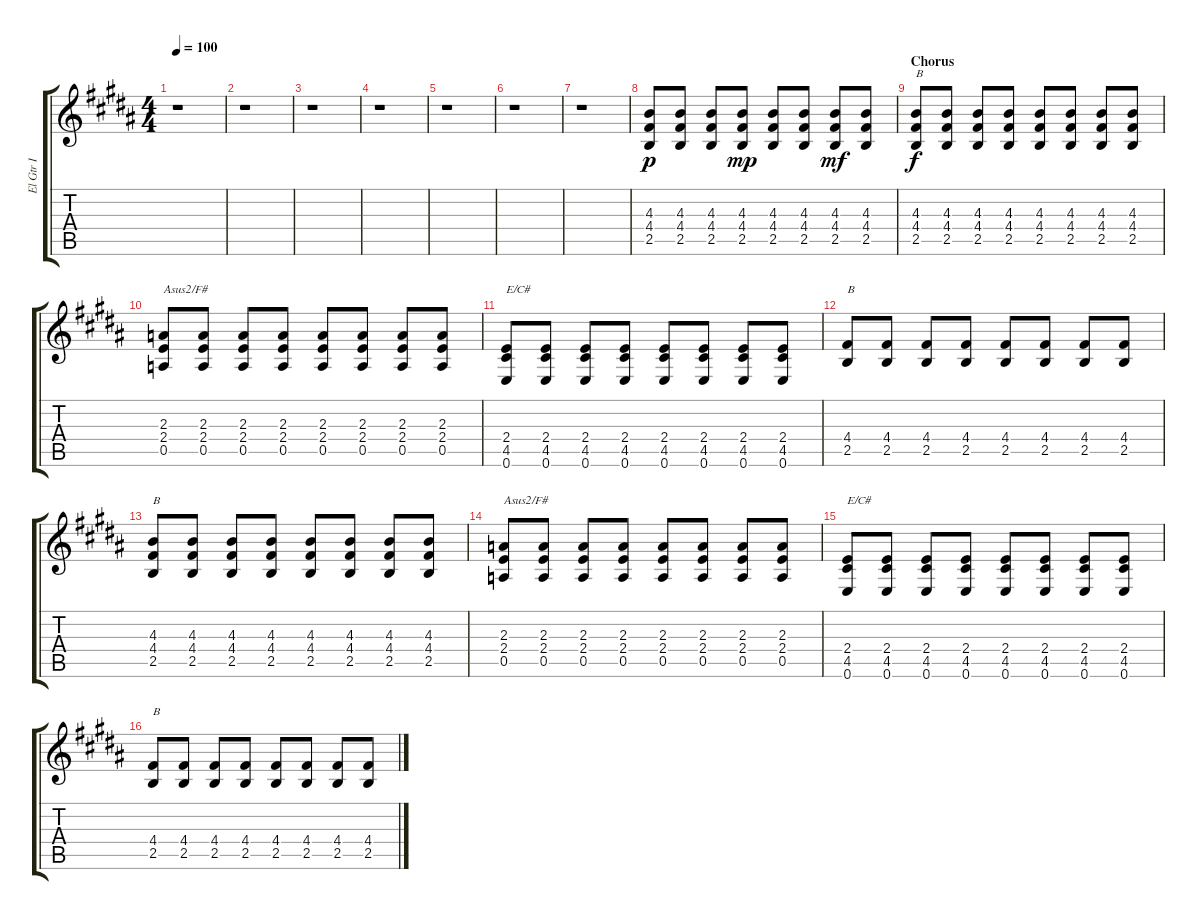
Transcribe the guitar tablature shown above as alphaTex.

\track ("El Gtr I" "El Gtr I") {instrument overdrivenguitar}
\staff {score tabs}
\tuning (E4 B3 G3 D3 A2 E2) {hide}
\ts (4 4)
\tempo 100
\clef g2
\ks b
r.1{dy f} |
r.1 |
r.1 |
r.1 |
r.1 |
r.1 |
r.1 |
(4.3 4.4 2.5).8{dy p} (4.3 4.4 2.5).8 (4.3 4.4 2.5).8 (4.3 4.4 2.5).8{dy mp} (4.3 4.4 2.5).8 (4.3 4.4 2.5).8 (4.3 4.4 2.5).8{dy mf} (4.3 4.4 2.5).8 |
\section ("" "Chorus")
(4.3 4.4 2.5).8{txt "B" dy f} (4.3 4.4 2.5).8 (4.3 4.4 2.5).8 (4.3 4.4 2.5).8 (4.3 4.4 2.5).8 (4.3 4.4 2.5).8 (4.3 4.4 2.5).8 (4.3 4.4 2.5).8 |
(2.3 2.4 0.5).8{txt "Asus2/F#"} (2.3 2.4 0.5).8 (2.3 2.4 0.5).8 (2.3 2.4 0.5).8 (2.3 2.4 0.5).8 (2.3 2.4 0.5).8 (2.3 2.4 0.5).8 (2.3 2.4 0.5).8 |
(2.4 4.5 0.6).8{txt "E/C#"} (2.4 4.5 0.6).8 (2.4 4.5 0.6).8 (2.4 4.5 0.6).8 (2.4 4.5 0.6).8 (2.4 4.5 0.6).8 (2.4 4.5 0.6).8 (2.4 4.5 0.6).8 |
(4.4 2.5).8{txt "B"} (4.4 2.5).8 (4.4 2.5).8 (4.4 2.5).8 (4.4 2.5).8 (4.4 2.5).8 (4.4 2.5).8 (4.4 2.5).8 |
(4.3 4.4 2.5).8{txt "B"} (4.3 4.4 2.5).8 (4.3 4.4 2.5).8 (4.3 4.4 2.5).8 (4.3 4.4 2.5).8 (4.3 4.4 2.5).8 (4.3 4.4 2.5).8 (4.3 4.4 2.5).8 |
(2.3 2.4 0.5).8{txt "Asus2/F#"} (2.3 2.4 0.5).8 (2.3 2.4 0.5).8 (2.3 2.4 0.5).8 (2.3 2.4 0.5).8 (2.3 2.4 0.5).8 (2.3 2.4 0.5).8 (2.3 2.4 0.5).8 |
(2.4 4.5 0.6).8{txt "E/C#"} (2.4 4.5 0.6).8 (2.4 4.5 0.6).8 (2.4 4.5 0.6).8 (2.4 4.5 0.6).8 (2.4 4.5 0.6).8 (2.4 4.5 0.6).8 (2.4 4.5 0.6).8 |
(4.4 2.5).8{txt "B"} (4.4 2.5).8 (4.4 2.5).8 (4.4 2.5).8 (4.4 2.5).8 (4.4 2.5).8 (4.4 2.5).8 (4.4 2.5).8
